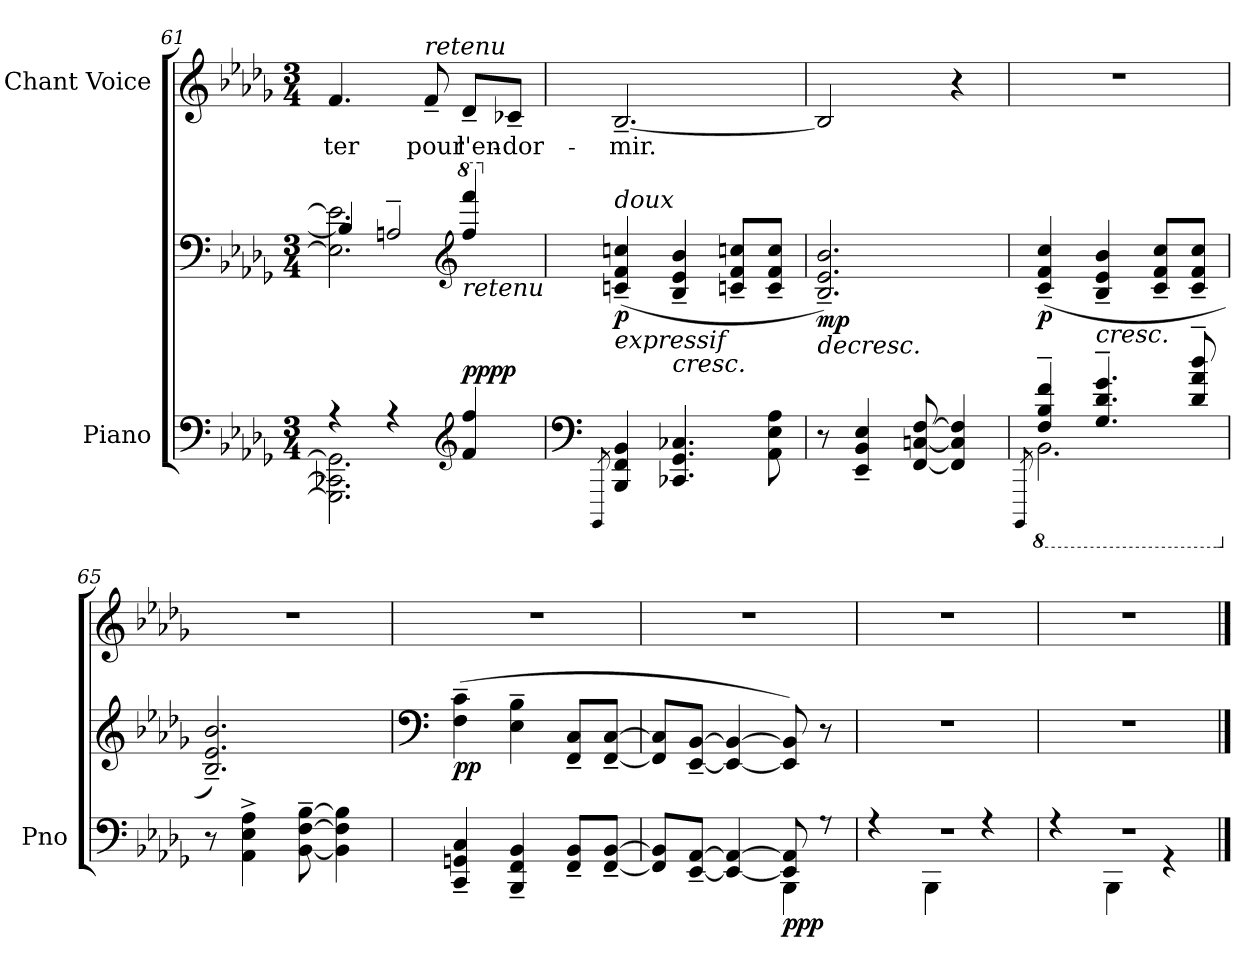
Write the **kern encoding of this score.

**kern	**kern	**dynam	**kern	**text
*part2	*part2	*part2	*part1	*part1
*staff3	*staff2	*staff2/3	*staff1	*staff1
*I"Piano	*	*	*I"Chant Voice	*
*I'Pno	*	*	*	*
!!LO:LB:g=z
*clefF4	*clefF4	*	*clefG2	*
*k[b-e-a-d-g-]	*k[b-e-a-d-g-]	*	*k[b-e-a-d-g-]	*
*M3/4	*M3/4	*	*M3/4	*
=61	=61	=61	=61	=61
*^	*^	*	*	*
*	*	*	*^	*	*	*
!	!	!	!	!	!	!	!LO:LY:b
4rA	2.GGG-\] 2.CC-X\] 2.GG-\]	4ryy	2.E-\] 2.e-\]	4B-/]	.	4.f/	-ter
4rA	.	4ryy	.	2An~/	.	.	.
*	*	*	*	*	*	*MM58	*
!	!	!	!	!	!	!LO:TX:a:i:t=retenu	!
!	!	!	!	!	!	!	!LO:LY:b
.	.	.	.	.	.	8f~/	pour
*clefG2	*	*clefG2	*	*	*	*	*
*	*	*8va	*	*	*	*	*
!	!	!LO:TX:b:i:t=retenu	!	!	!	!	!
!	!	!	!	!	!LO:DY:a=2	!	!LO:LY:b
!	!	!	!	!	!LO:DY:n=1:a	!	!
4f/ 4ff/	.	4fff/ 4ffff/	.	.	pp pp	8d-~/L	l'en-
*	*	*	*	*	*	*MM50	*
!	!	!	!	!	!	!	!LO:LY:b
.	.	.	.	.	.	8c-X~/J	-dor-
*v	*v	*	*	*	*	*	*
*	*v	*v	*v	*	*	*
=62	=62	=62	=62	=62
*clefF4	*	*	*	*
*	*	*	*MM64	*
8qBBBB-/	.	.	.	.
*	*X8va	*	*	*
!	!LO:TX:a:i:t=doux	!	!	!
!	!LO:TX:b:i:t=expressif	!	!	!
!	!	!LO:DY:b	!	!LO:LY:b
4BBB-/ 4FF/ 4BB-/	(>4cn/~ 4f/~ 4ccn/~	p	[2.B-~/	-mir.
!	!	!LO:HP:b	!	!
4.CC-X/ 4.GG-/ 4.C-X/	4B-/~ 4e-/~ 4b-/~	<	.	.
.	8cn/~ 8f/~ 8ccn/~L	.	.	.
8AA-\ 8E-\ 8A-\	8c/~ 8f/~ 8cc/~J	.	.	.
=63	=63	=63	=63	=63
!	!	!LO:HP:b	!	!
!	!	!LO:DY:n=1:b	!	!
8r	2.B-/~ 2.e-/~ 2.b-/~)	> mp	2B-/]	.
4EE-/~ 4BB-/~ 4E-/~	.	.	.	.
[8FF/ [8Cn/ [8F/	.	.	.	.
4FF/] 4C/] 4F/]	.	.	4r	.
.	.	[	.	.
=64	=64	=64	=64	=64
*^	*	*	*	*
.	8qBBBB-/	.	.	.	.
*v	*v	*	*	*	*
*8ba	*	*	*	*
*^	*	*	*	*
!	!	!	!LO:DY:b	!	!
4FF/~ 4BB-/~ 4F/~	2.BBB-\	(>4c/~ 4f/~ 4cc/~	p	2.r	.
!	!	!	!LO:HP:b	!	!
4.GG-/~ 4.D-/~ 4.G-/~	.	4B-/~ 4e-/~ 4b-/~	<	.	.
.	.	8c/~ 8f/~ 8cc/~L	.	.	.
8D-/~ 8A-/~ 8d-/~	.	8c/~ 8f/~ 8cc/~J	]	.	.
*v	*v	*	*	*	*
!!LO:LB:g=z
=65	=65	=65	=65	=65
*X8ba	*	*	*	*
8r	2.B-/~ 2.e-/~ 2.b-/~)	.	2.r	.
4AA-\^ 4E-\^ 4A-\^	.	.	.	.
[8BB-\~ [8F\~ [8B-\~	.	.	.	.
4BB-\] 4F\] 4B-\]	.	.	.	.
=66	=66	=66	=66	=66
*	*clefF4	*	*	*
*	*	*	*MM60	*
!	!	!LO:DY:b	!	!
4CC/~ 4GGn/~ 4C/~	(>4F\~ 4c\~	pp	2.r	.
4BBB-/~ 4FF/~ 4BB-/~	4E-\~ 4B-\~	.	.	.
*8ba	*	*	*	*
8FFF/~ 8BBB-/~L	8FF/~ 8C/~L	.	.	.
[8FFF/~ [8BBB-/~J	[8FF/~ [8C/~J	.	.	.
.	.	[	.	.
=67	=67	=67	=67	=67
*^	*	*	*	*
8FFF/] 8BBB-/]L	2ryy	8FF/] 8C/]L	.	2.r	.
[8EEE-/~ [8AAA-/~J	.	[8EE-/~ [8BB-/~J	.	.	.
4EEE-/_ 4AAA-/_	.	4EE-/_ 4BB-/_	.	.	.
!	!	!	!LO:DY:b=2	!	!
8EEE-/] 8AAA-/]	4BBBB-\	8EE-/] 8BB-/])	ppp	.	.
8rGG	.	8r	.	.	.
=68	=68	=68	=68	=68	=68
2.r	4rGG	2.r	.	2.r	.
.	4BBBB-\	.	.	.	.
.	4rGG	.	.	.	.
=69	=69	=69	=69	=69	=69
2.r	4rGG	2.r	.	2.r	.
.	4BBBB-\	.	.	.	.
*X8ba	*	*	*	*	*
.	4rGG	.	.	.	.
*v	*v	*	*	*	*
==	==	==	==	==
*-	*-	*-	*-	*-
